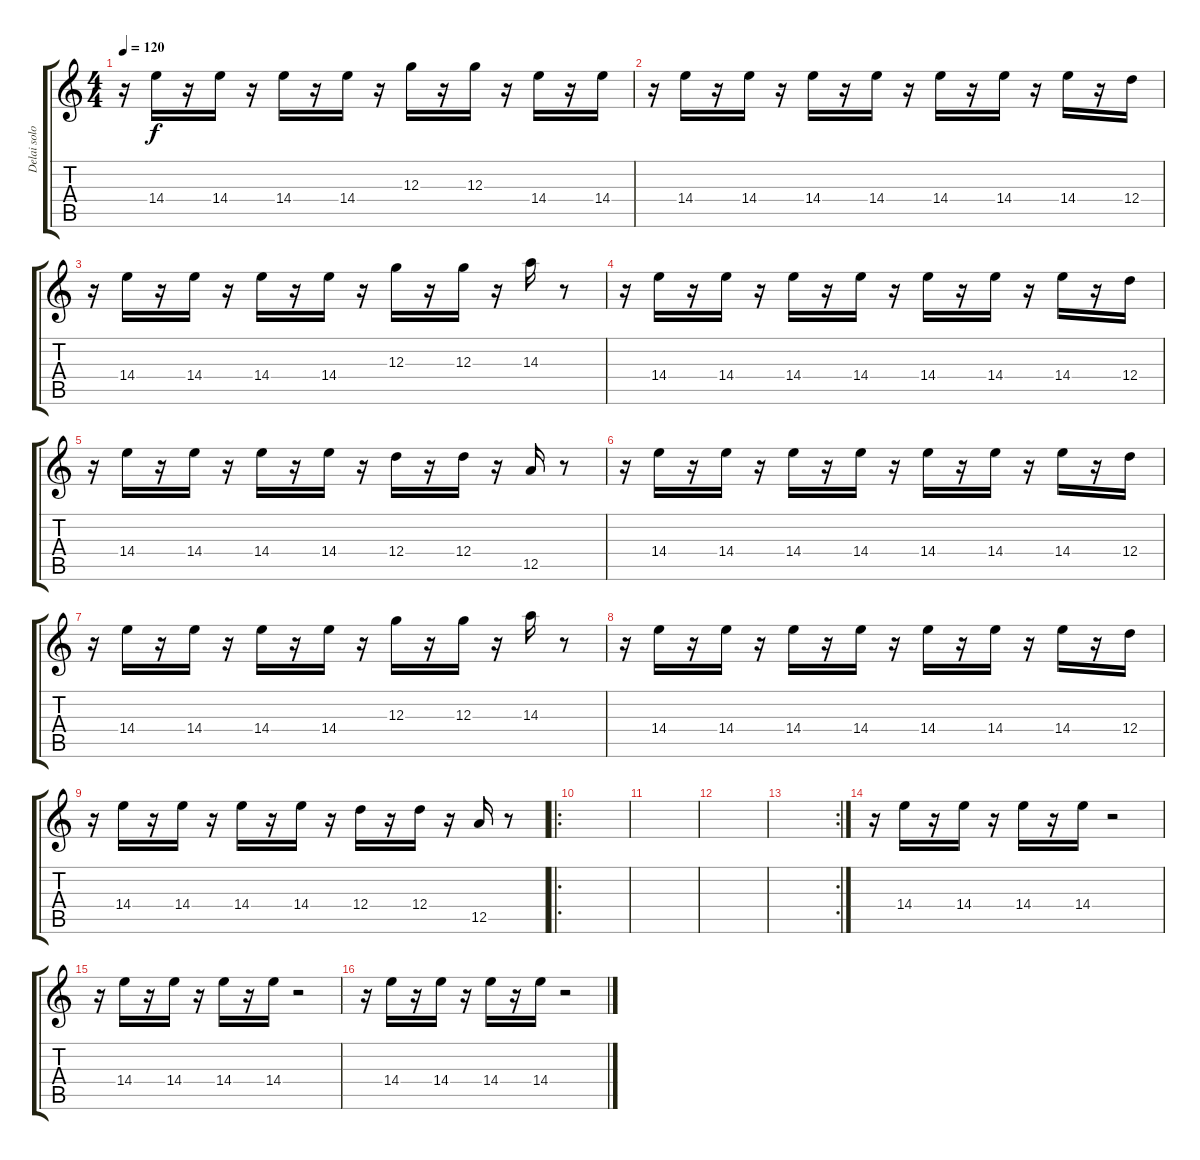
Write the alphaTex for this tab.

\track ("Delai solo" "Delai solo") {instrument overdrivenguitar}
\staff {score tabs}
\tuning (E4 B3 G3 D3 A2 E2) {hide}
\ts (4 4)
\tempo 120
\clef g2
\ks c
r.16{dy f} 14.4.16 r.16 14.4.16 r.16 14.4.16 r.16 14.4.16 r.16 12.3.16 r.16 12.3.16 r.16 14.4.16 r.16 14.4.16 |
r.16 14.4.16 r.16 14.4.16 r.16 14.4.16 r.16 14.4.16 r.16 14.4.16 r.16 14.4.16 r.16 14.4.16 r.16 12.4.16 |
r.16 14.4.16 r.16 14.4.16 r.16 14.4.16 r.16 14.4.16 r.16 12.3.16 r.16 12.3.16 r.16 14.3.16 r.8 |
r.16 14.4.16 r.16 14.4.16 r.16 14.4.16 r.16 14.4.16 r.16 14.4.16 r.16 14.4.16 r.16 14.4.16 r.16 12.4.16 |
r.16 14.4.16 r.16 14.4.16 r.16 14.4.16 r.16 14.4.16 r.16 12.4.16 r.16 12.4.16 r.16 12.5.16 r.8 |
r.16 14.4.16 r.16 14.4.16 r.16 14.4.16 r.16 14.4.16 r.16 14.4.16 r.16 14.4.16 r.16 14.4.16 r.16 12.4.16 |
r.16 14.4.16 r.16 14.4.16 r.16 14.4.16 r.16 14.4.16 r.16 12.3.16 r.16 12.3.16 r.16 14.3.16 r.8 |
r.16 14.4.16 r.16 14.4.16 r.16 14.4.16 r.16 14.4.16 r.16 14.4.16 r.16 14.4.16 r.16 14.4.16 r.16 12.4.16 |
r.16 14.4.16 r.16 14.4.16 r.16 14.4.16 r.16 14.4.16 r.16 12.4.16 r.16 12.4.16 r.16 12.5.16 r.8 |
\ro
|
|
|
\rc 2
|
r.16 14.4.16 r.16 14.4.16 r.16 14.4.16 r.16 14.4.16 r.2 |
r.16 14.4.16 r.16 14.4.16 r.16 14.4.16 r.16 14.4.16 r.2 |
r.16 14.4.16 r.16 14.4.16 r.16 14.4.16 r.16 14.4.16 r.2
